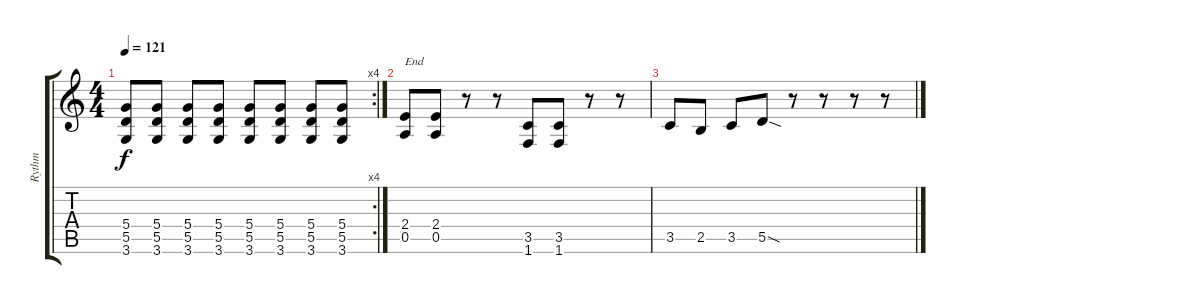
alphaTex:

\track ("Rythm" "Rythm") {instrument distortionguitar}
\staff {score tabs}
\tuning (E4 B3 G3 D3 A2 E2) {hide}
\rc 4
\ts (4 4)
\tempo 121
\clef g2
\ks c
(5.4 5.5 3.6).8{dy f} (5.4 5.5 3.6).8 (5.4 5.5 3.6).8 (5.4 5.5 3.6).8 (5.4 5.5 3.6).8 (5.4 5.5 3.6).8 (5.4 5.5 3.6).8 (5.4 5.5 3.6).8 |
(2.4 0.5).8{txt "End"} (2.4 0.5).8 r.8 r.8 (3.5 1.6).8 (3.5 1.6).8 r.8 r.8 |
3.5.8 2.5.8 3.5.8 5.5{sod}.8 r.8 r.8 r.8 r.8
